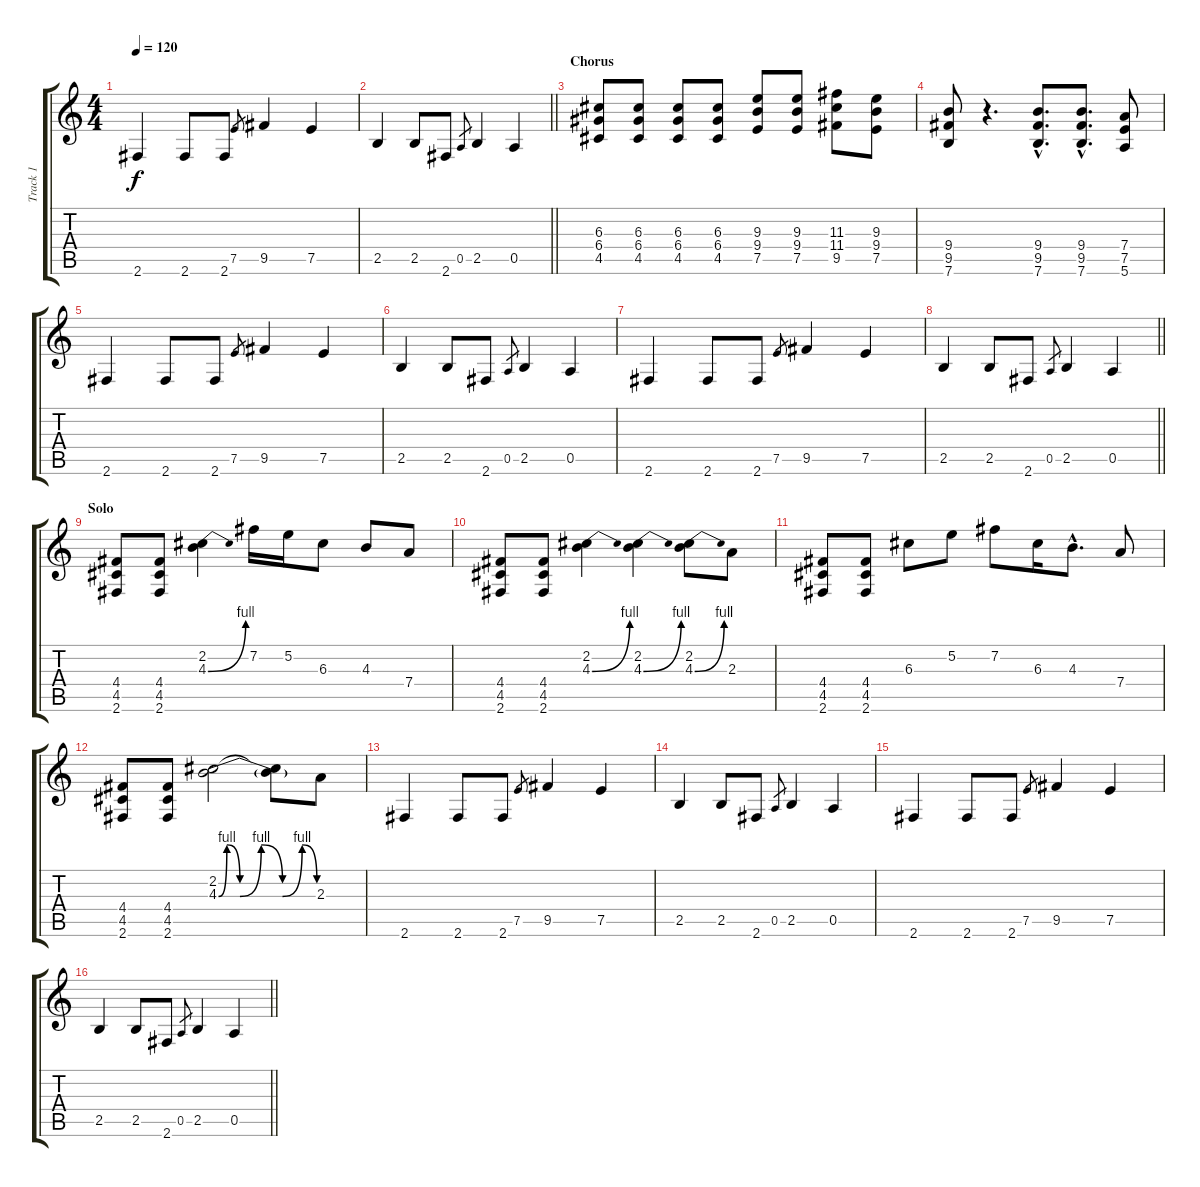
\track ("Track 1" "Track 1") {instrument distortionguitar}
\staff {score tabs}
\tuning (E4 B3 G3 D3 A2 E2) {hide}
\ts (4 4)
\tempo 120
\clef g2
\ks c
2.6.4{dy f} 2.6.8 2.6.8 7.5.8{gr} 9.5.4 7.5.4 |
\barLineRight lightlight
2.5.4 2.5.8 2.6.8 0.5.8{gr} 2.5.4 0.5.4 |
\section ("" "Chorus")
(6.3 6.4 4.5).8 (6.3 6.4 4.5).8 (6.3 6.4 4.5).8 (6.3 6.4 4.5).8 (9.3 9.4 7.5).8 (9.3 9.4 7.5).8 (11.3 11.4 9.5).8 (9.3 9.4 7.5).8 |
(9.4 9.5 7.6).8 r.4{d} (9.4{hac} 9.5{hac} 7.6{hac}).8{d} (9.4{hac} 9.5{hac} 7.6{hac}).8{d} (7.4 7.5 5.6).8 |
2.6.4 2.6.8 2.6.8 7.5.8{gr} 9.5.4 7.5.4 |
2.5.4 2.5.8 2.6.8 0.5.8{gr} 2.5.4 0.5.4 |
2.6.4 2.6.8 2.6.8 7.5.8{gr} 9.5.4 7.5.4 |
\barLineRight lightlight
2.5.4 2.5.8 2.6.8 0.5.8{gr} 2.5.4 0.5.4 |
\section ("" "Solo")
(4.4 4.5 2.6).8 (4.4 4.5 2.6).8 (2.2 4.3{be (bend 0 0 60 4)}).4 7.2.16 5.2.16 6.3.8 4.3.8 7.4.8 |
(4.4 4.5 2.6).8 (4.4 4.5 2.6).8 (2.2 4.3{be (bend 0 0 60 4)}).4 (2.2 4.3{be (bend 0 0 60 4)}).4 (2.2 4.3{be (bend 0 0 60 4)}).8 2.3.8 |
(4.4 4.5 2.6).8 (4.4 4.5 2.6).8 6.3.8 5.2.8 7.2.8 6.3.16 4.3{hac}.8{d} 7.4.8 |
(4.4 4.5 2.6).8 (4.4 4.5 2.6).8 (2.2 4.3{be (custom 0 0 5 4 13 0 26 4 39 0 51 4 60 0)}).2 (2.2{t} 4.3{t}).8 2.3.8 |
2.6.4 2.6.8 2.6.8 7.5.8{gr} 9.5.4 7.5.4 |
2.5.4 2.5.8 2.6.8 0.5.8{gr} 2.5.4 0.5.4 |
2.6.4 2.6.8 2.6.8 7.5.8{gr} 9.5.4 7.5.4 |
\barLineRight lightlight
2.5.4 2.5.8 2.6.8 0.5.8{gr} 2.5.4 0.5.4
